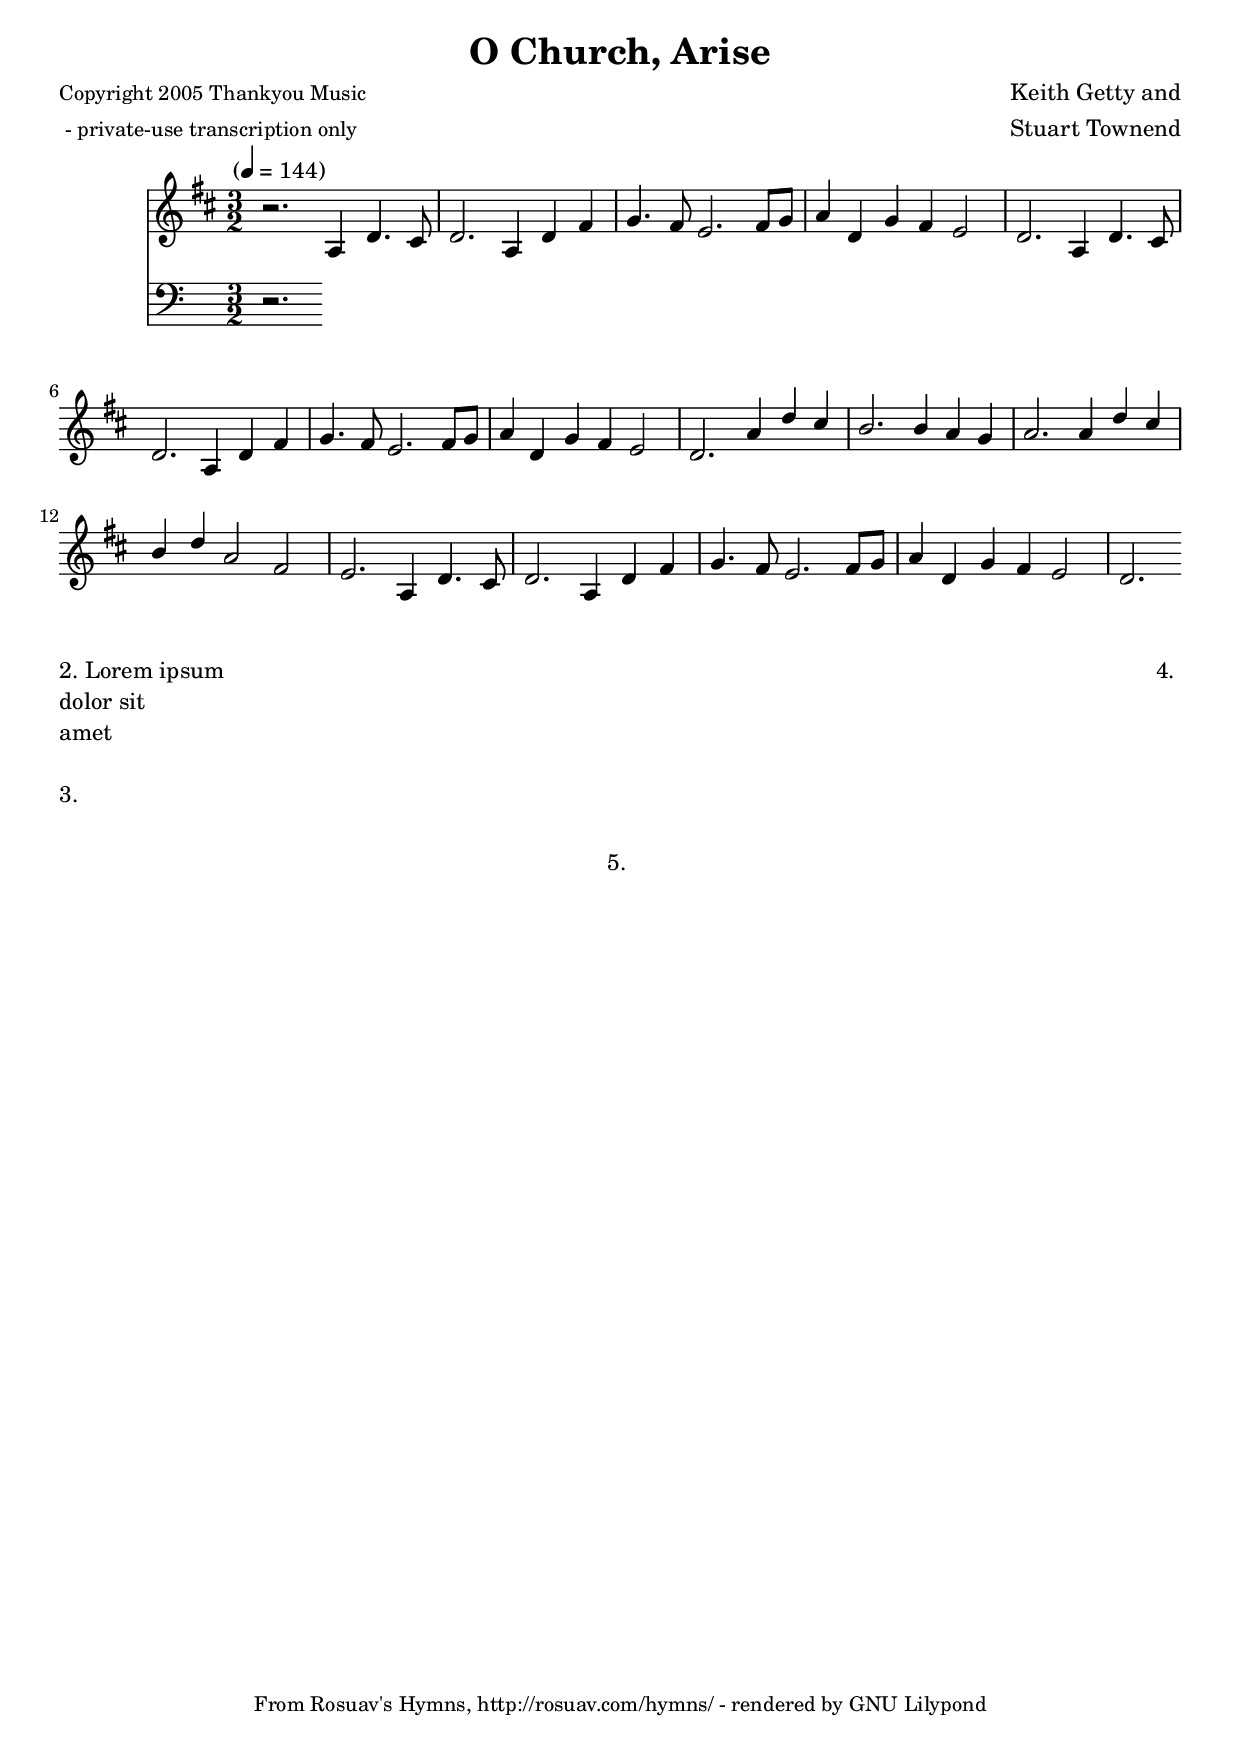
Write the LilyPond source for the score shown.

\version "2.24.0"
% Keith Getty/Stuart Townend: O Church, Arise!
\include "../Hymnal.ly"

\header
{
	title="O Church, Arise"
	composer=\markup { \right-column { "Keith Getty and" "Stuart Townend" } }
	poet=\markup { \left-column { \smaller "Copyright 2005 Thankyou Music" \smaller " - private-use transcription only" } }
}

\score {
	<<
		\new ChordNames {
			\set chordChanges = ##t
			\transpose c c,
			\chordmode {
			}
		}
		\new Staff <<
			\set Staff.midiInstrument = "acoustic grand"
			\key d \major
			\time 3/2
			\tempo "" 4 = 144
			\new Voice = "sops" \relative f' {
				r2.
				\voiceOne
				a,4 d4. cs8 d2. a4 d fs g4. fs8 e2. fs8 g a4 d, g fs e2 d2.
				a4 d4. cs8 d2. a4 d fs g4. fs8 e2. fs8 g a4 d, g fs e2 d2.
				a'4 d cs b2. b4 a g a2. a4 d cs b d a2 fs2 e2.
				a,4 d4. cs8 d2. a4 d fs g4. fs8 e2. fs8 g a4 d, g fs e2 d2.
			}
			\addlyrics { \lyr \lyricmode {
				!
			} }
			\new Voice = "alto" \relative f' {
				s2. % The same rest, but as a spacer so it doesn't print
				\voiceTwo
			}
		>>
		\new Staff <<
			\clef bass
			\key c \major
			\new Voice = "tenor" \relative c' {
				r2.
				\voiceOne
			}
			\new Voice = "bass" \relative c' {
				s2.
				\voiceTwo
			}
		>>
	>>
	\layout { }
	\midi { \context { \ChordNames \remove Note_performer } } % Stop chords from sounding in the MIDI
}

% Additional verses
\markup \fill-line {
\column {
"2. Lorem ipsum"
"dolor sit"
"amet"
" "
"3. "
" "
}
\column {
"4. "
" "
" "
}
}
% Odd verse in the middle of the line (drop this section if even verse count)
\markup \fill-line { \column {
" "
"5. "
}}
